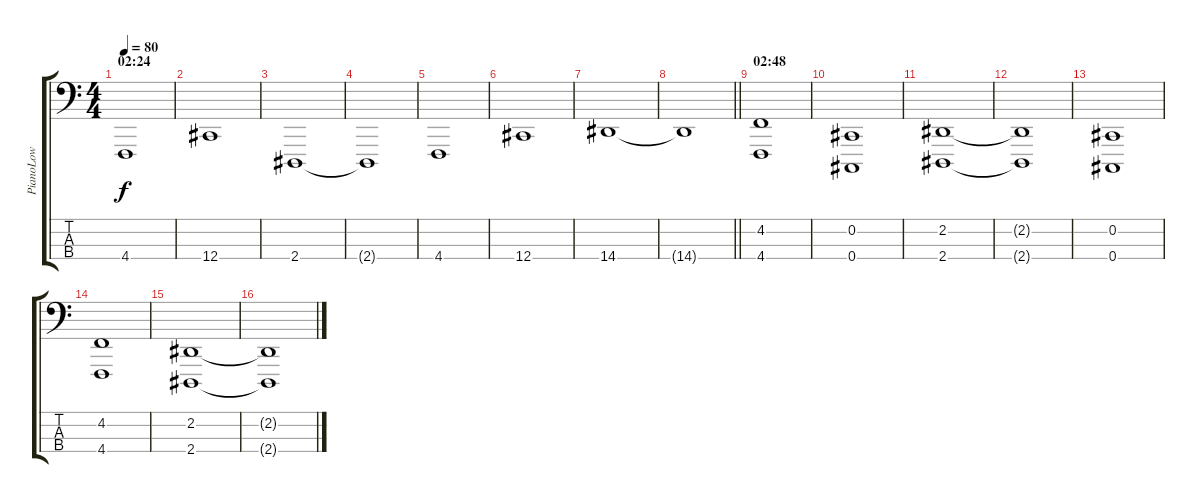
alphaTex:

\track ("PianoLow" "PianoLow") {instrument electricgrandpiano}
\staff {score tabs}
\tuning (Gb2 Db2 Ab1 Db1) {hide}
\ts (4 4)
\section ("" "02:24")
\tempo 80
\clef f4
\ks c
4.4.1{dy f} |
12.4.1 |
2.4.1 |
2.4{t}.1 |
4.4.1 |
12.4.1 |
14.4.1 |
\barLineRight lightlight
14.4{t}.1 |
\section ("" "02:48")
(4.2 4.4).1 |
(0.2 0.4).1 |
(2.2 2.4).1 |
(2.2{t} 2.4{t}).1 |
(0.2 0.4).1 |
(4.2 4.4).1 |
(2.2 2.4).1 |
(2.2{t} 2.4{t}).1
